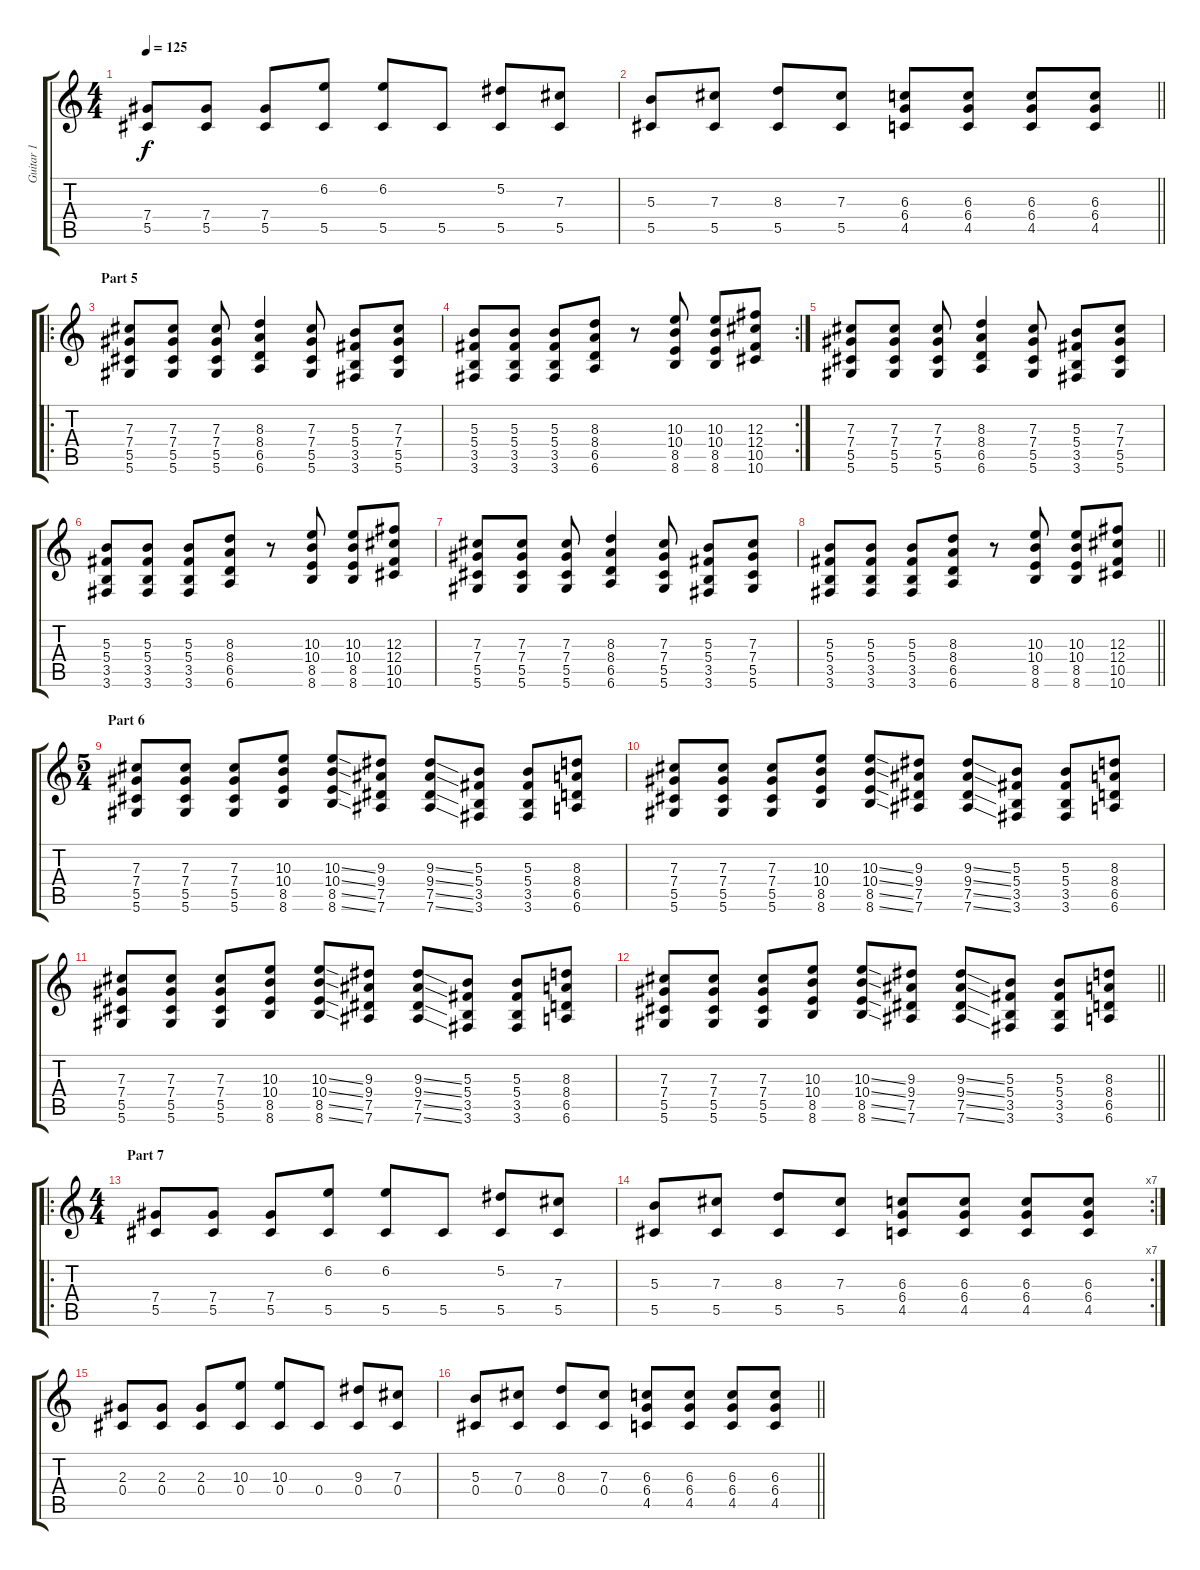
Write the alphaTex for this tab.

\track ("Guitar 1" "Guitar 1") {instrument distortionguitar}
\staff {score tabs}
\tuning (Eb4 Bb3 Gb3 Db3 Ab2 Eb2) {hide}
\ts (4 4)
\tempo 125
\clef g2
\ks c
(7.4 5.5).8{dy f} (7.4 5.5).8 (7.4 5.5).8 (6.2 5.5).8 (6.2 5.5).8 5.5.8 (5.2 5.5).8 (7.3 5.5).8 |
\barLineRight lightlight
(5.3 5.5).8 (7.3 5.5).8 (8.3 5.5).8 (7.3 5.5).8 (6.3 6.4 4.5).8 (6.3 6.4 4.5).8 (6.3 6.4 4.5).8 (6.3 6.4 4.5).8 |
\ro
\section ("" "Part 5")
(7.3 7.4 5.5 5.6).8 (7.3 7.4 5.5 5.6).8 (7.3 7.4 5.5 5.6).8 (8.3 8.4 6.5 6.6).4 (7.3 7.4 5.5 5.6).8 (5.3 5.4 3.5 3.6).8 (7.3 7.4 5.5 5.6).8 |
\rc 2
(5.3 5.4 3.5 3.6).8 (5.3 5.4 3.5 3.6).8 (5.3 5.4 3.5 3.6).8 (8.3 8.4 6.5 6.6).8 r.8 (10.3 10.4 8.5 8.6).8 (10.3 10.4 8.5 8.6).8 (12.3 12.4 10.5 10.6).8 |
(7.3 7.4 5.5 5.6).8 (7.3 7.4 5.5 5.6).8 (7.3 7.4 5.5 5.6).8 (8.3 8.4 6.5 6.6).4 (7.3 7.4 5.5 5.6).8 (5.3 5.4 3.5 3.6).8 (7.3 7.4 5.5 5.6).8 |
(5.3 5.4 3.5 3.6).8 (5.3 5.4 3.5 3.6).8 (5.3 5.4 3.5 3.6).8 (8.3 8.4 6.5 6.6).8 r.8 (10.3 10.4 8.5 8.6).8 (10.3 10.4 8.5 8.6).8 (12.3 12.4 10.5 10.6).8 |
(7.3 7.4 5.5 5.6).8 (7.3 7.4 5.5 5.6).8 (7.3 7.4 5.5 5.6).8 (8.3 8.4 6.5 6.6).4 (7.3 7.4 5.5 5.6).8 (5.3 5.4 3.5 3.6).8 (7.3 7.4 5.5 5.6).8 |
\barLineRight lightlight
(5.3 5.4 3.5 3.6).8 (5.3 5.4 3.5 3.6).8 (5.3 5.4 3.5 3.6).8 (8.3 8.4 6.5 6.6).8 r.8 (10.3 10.4 8.5 8.6).8 (10.3 10.4 8.5 8.6).8 (12.3 12.4 10.5 10.6).8 |
\ts (5 4)
\section ("" "Part 6")
(7.3 7.4 5.5 5.6).8 (7.3 7.4 5.5 5.6).8 (7.3 7.4 5.5 5.6).8 (10.3 10.4 8.5 8.6).8 (10.3{ss} 10.4{ss} 8.5{ss} 8.6{ss}).8 (9.3 9.4 7.5 7.6).8 (9.3{ss} 9.4{ss} 7.5{ss} 7.6{ss}).8 (5.3 5.4 3.5 3.6).8 (5.3 5.4 3.5 3.6).8 (8.3 8.4 6.5 6.6).8 |
(7.3 7.4 5.5 5.6).8 (7.3 7.4 5.5 5.6).8 (7.3 7.4 5.5 5.6).8 (10.3 10.4 8.5 8.6).8 (10.3{ss} 10.4{ss} 8.5{ss} 8.6{ss}).8 (9.3 9.4 7.5 7.6).8 (9.3{ss} 9.4{ss} 7.5{ss} 7.6{ss}).8 (5.3 5.4 3.5 3.6).8 (5.3 5.4 3.5 3.6).8 (8.3 8.4 6.5 6.6).8 |
(7.3 7.4 5.5 5.6).8 (7.3 7.4 5.5 5.6).8 (7.3 7.4 5.5 5.6).8 (10.3 10.4 8.5 8.6).8 (10.3{ss} 10.4{ss} 8.5{ss} 8.6{ss}).8 (9.3 9.4 7.5 7.6).8 (9.3{ss} 9.4{ss} 7.5{ss} 7.6{ss}).8 (5.3 5.4 3.5 3.6).8 (5.3 5.4 3.5 3.6).8 (8.3 8.4 6.5 6.6).8 |
\barLineRight lightlight
(7.3 7.4 5.5 5.6).8 (7.3 7.4 5.5 5.6).8 (7.3 7.4 5.5 5.6).8 (10.3 10.4 8.5 8.6).8 (10.3{ss} 10.4{ss} 8.5{ss} 8.6{ss}).8 (9.3 9.4 7.5 7.6).8 (9.3{ss} 9.4{ss} 7.5{ss} 7.6{ss}).8 (5.3 5.4 3.5 3.6).8 (5.3 5.4 3.5 3.6).8 (8.3 8.4 6.5 6.6).8 |
\ro
\ts (4 4)
\section ("" "Part 7")
(7.4 5.5).8 (7.4 5.5).8 (7.4 5.5).8 (6.2 5.5).8 (6.2 5.5).8 5.5.8 (5.2 5.5).8 (7.3 5.5).8 |
\rc 7
(5.3 5.5).8 (7.3 5.5).8 (8.3 5.5).8 (7.3 5.5).8 (6.3 6.4 4.5).8 (6.3 6.4 4.5).8 (6.3 6.4 4.5).8 (6.3 6.4 4.5).8 |
(2.3 0.4).8{volume 14} (2.3 0.4).8 (2.3 0.4).8 (10.3 0.4).8 (10.3 0.4).8 0.4.8 (9.3 0.4).8 (7.3 0.4).8 |
\barLineRight lightlight
(5.3 0.4).8 (7.3 0.4).8 (8.3 0.4).8 (7.3 0.4).8 (6.3 6.4 4.5).8 (6.3 6.4 4.5).8 (6.3 6.4 4.5).8 (6.3 6.4 4.5).8
